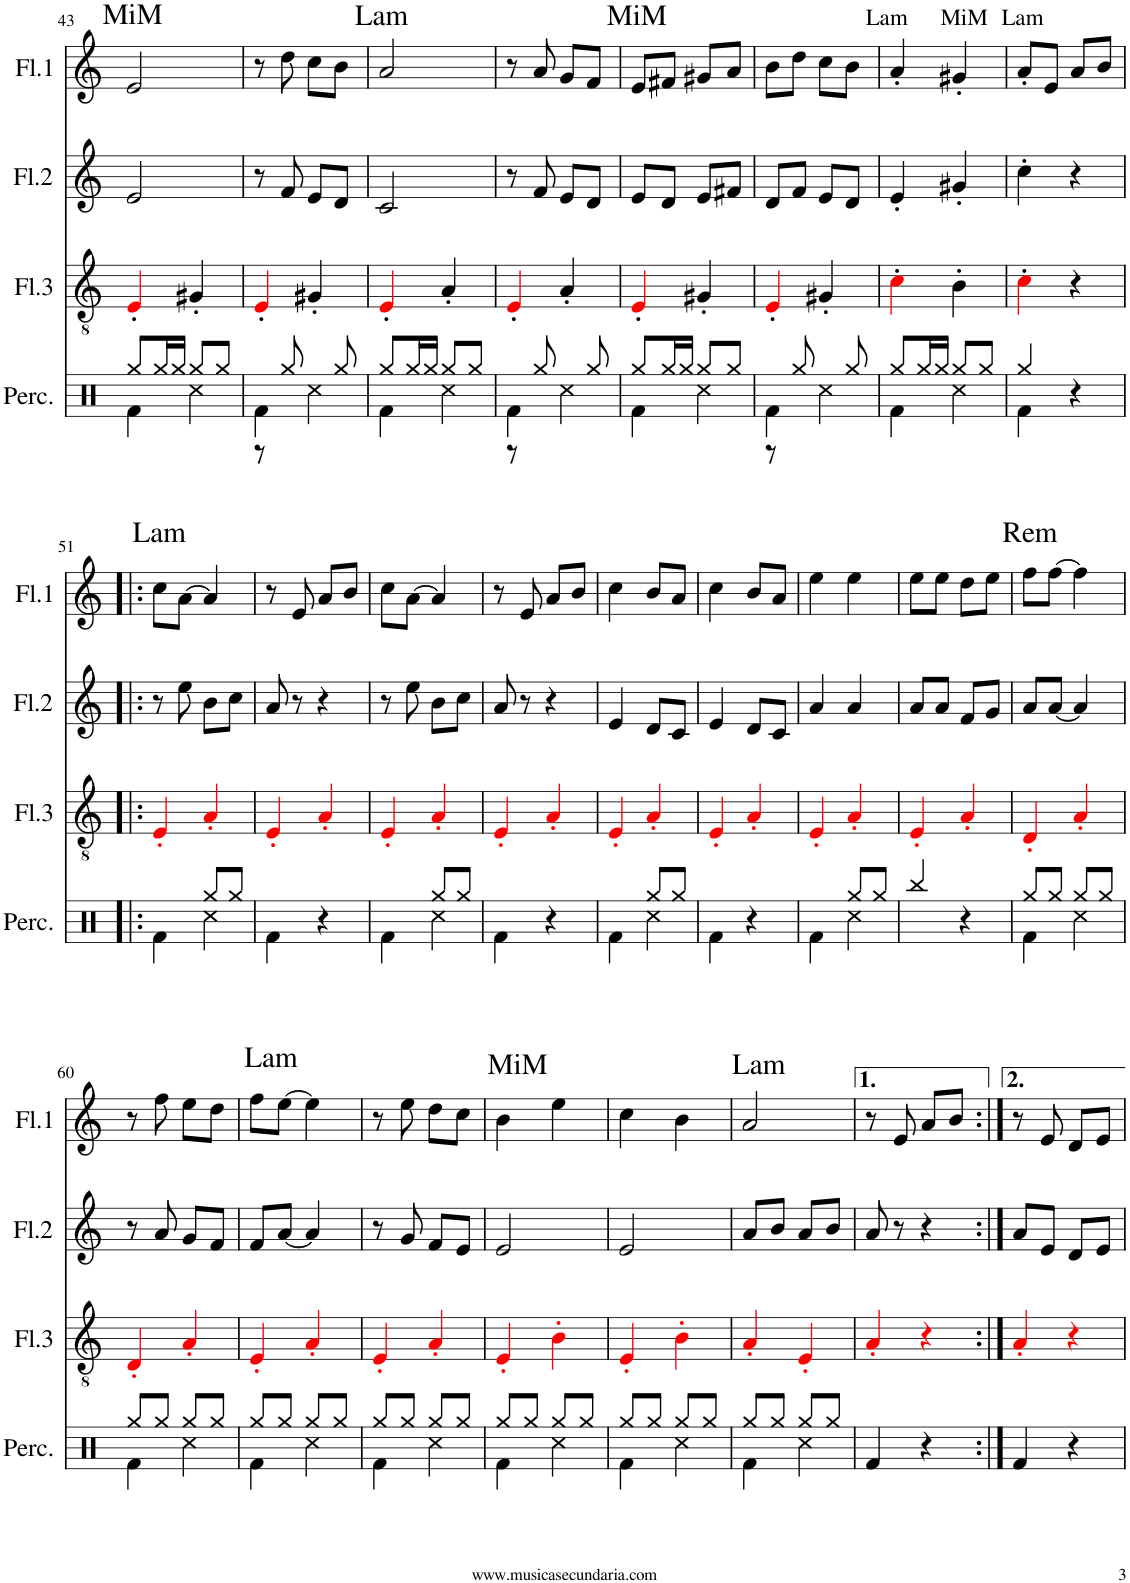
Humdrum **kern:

**kern	**kern	**kern	**kern
*part4	*part3	*part2	*part1
*staff4	*staff3	*staff2	*staff1
*I"Percusión	*I"Flauta Tenor	*I"Flauta 2	*I"Flauta 1
*I'Perc.	*I'Fl.3	*I'Fl.2	*I'Fl.1
!!LO:PB:g=z
*clefX	*clefGv2	*clefG2	*clefG2
*k[]	*k[]	*k[]	*k[]
*M2/4	*M2/4	*M2/4	*M2/4
=43	=43	=43	=43
*^	*	*	*
!	!	!	!	!LO:TX:a:t=MiM
4Rf\	8Rgg/L	4E'i/	2e/	2e/
.	16Rgg/L	.	.	.
.	16Rgg/JJ	.	.	.
4Rcc\	8Rgg/L	4G#X'/	.	.
.	8Rgg/J	.	.	.
=44	=44	=44	=44	=44
4Rf\	8r	4E'i/	8r	8r
.	8Rgg/	.	8f/	8dd\
4Rcc\	8ryy	4G#X'/	8e/L	8cc\L
.	8Rgg/	.	8d/J	8b\J
=45	=45	=45	=45	=45
!	!	!	!	!LO:TX:a:t=Lam
4Rf\	8Rgg/L	4E'i/	2c/	2a/
.	16Rgg/L	.	.	.
.	16Rgg/JJ	.	.	.
4Rcc\	8Rgg/L	4A'/	.	.
.	8Rgg/J	.	.	.
=46	=46	=46	=46	=46
4Rf\	8r	4E'i/	8r	8r
.	8Rgg/	.	8f/	8a/
4Rcc\	8ryy	4A'/	8e/L	8g/L
.	8Rgg/	.	8d/J	8f/J
=47	=47	=47	=47	=47
!	!	!	!	!LO:TX:a:t=MiM
4Rf\	8Rgg/L	4E'i/	8e/L	8e/L
.	16Rgg/L	.	8d/J	8f#X/J
.	16Rgg/JJ	.	.	.
4Rcc\	8Rgg/L	4G#X'/	8e/L	8g#X/L
.	8Rgg/J	.	8f#X/J	8a/J
=48	=48	=48	=48	=48
4Rf\	8r	4E'i/	8d/L	8b\L
.	8Rgg/	.	8f/J	8dd\J
4Rcc\	8ryy	4G#X'/	8e/L	8cc\L
.	8Rgg/	.	8d/J	8b\J
=49	=49	=49	=49	=49
!	!	!	!	!LO:TX:a:t=Lam
4Rf\	8Rgg/L	4c'i\	4e'/	4a'/
.	16Rgg/L	.	.	.
.	16Rgg/JJ	.	.	.
!	!	!	!	!LO:TX:a:t=MiM
4Rcc\	8Rgg/L	4B'\	4g#X'/	4g#X'/
.	8Rgg/J	.	.	.
=50	=50	=50	=50	=50
!	!	!	!	!LO:TX:a:t=Lam
4Rf\	4Rgg/	4c'i\	4cc'\	8a'/L
.	.	.	.	8e/J
4r	4ryy	4r	4r	8a/L
.	.	.	.	8b/J
!!LO:LB:g=z
=51!|:	=51!|:	=51!|:	=51!|:	=51!|:
!	!	!	!	!LO:TX:a:t=Lam
4Rf\	4ryy	4E'i/	8r	8cc\L
.	.	.	8ee\	[8a\J
4Rcc\	8Rgg/L	4A'i/	8b\L	4a/]
.	8Rgg/J	.	8cc\J	.
*v	*v	*	*	*
=52	=52	=52	=52
4Rf\	4E'i/	8a/	8r
.	.	8r	8e/
4r	4A'i/	4r	8a/L
.	.	.	8b/J
=53	=53	=53	=53
*^	*	*	*
4Rf\	4ryy	4E'i/	8r	8cc\L
.	.	.	8ee\	[8a\J
4Rcc\	8Rgg/L	4A'i/	8b\L	4a/]
.	8Rgg/J	.	8cc\J	.
*v	*v	*	*	*
=54	=54	=54	=54
4Rf\	4E'i/	8a/	8r
.	.	8r	8e/
4r	4A'i/	4r	8a/L
.	.	.	8b/J
=55	=55	=55	=55
*^	*	*	*
4Rf\	4ryy	4E'i/	4e/	4cc\
4Rcc\	8Rgg/L	4A'i/	8d/L	8b/L
.	8Rgg/J	.	8c/J	8a/J
*v	*v	*	*	*
=56	=56	=56	=56
4Rf\	4E'i/	4e/	4cc\
4r	4A'i/	8d/L	8b/L
.	.	8c/J	8a/J
=57	=57	=57	=57
*^	*	*	*
4Rf\	4ryy	4E'i/	4a/	4ee\
4Rcc\	8Rgg/L	4A'i/	4a/	4ee\
.	8Rgg/J	.	.	.
*v	*v	*	*	*
=58	=58	=58	=58
4Rbb/	4E'i/	8a/L	8ee\L
.	.	8a/J	8ee\J
4r	4A'i/	8f/L	8dd\L
.	.	8g/J	8ee\J
=59	=59	=59	=59
*^	*	*	*
!	!	!	!	!LO:TX:a:t=Rem
4Rf\	8Rgg/L	4D'i/	8a/L	8ff\L
.	8Rgg/J	.	[8a/J	[8ff\J
4Rcc\	8Rgg/L	4A'i/	4a/]	4ff\]
.	8Rgg/J	.	.	.
!!LO:LB:g=z
=60	=60	=60	=60	=60
4Rf\	8Rgg/L	4D'i/	8r	8r
.	8Rgg/J	.	8a/	8ff\
4Rcc\	8Rgg/L	4A'i/	8g/L	8ee\L
.	8Rgg/J	.	8f/J	8dd\J
=61	=61	=61	=61	=61
!	!	!	!	!LO:TX:a:t=Lam
4Rf\	8Rgg/L	4E'i/	8f/L	8ff\L
.	8Rgg/J	.	[8a/J	[8ee\J
4Rcc\	8Rgg/L	4A'i/	4a/]	4ee\]
.	8Rgg/J	.	.	.
=62	=62	=62	=62	=62
4Rf\	8Rgg/L	4E'i/	8r	8r
.	8Rgg/J	.	8g/	8ee\
4Rcc\	8Rgg/L	4A'i/	8f/L	8dd\L
.	8Rgg/J	.	8e/J	8cc\J
=63	=63	=63	=63	=63
!	!	!	!	!LO:TX:a:t=MiM
4Rf\	8Rgg/L	4E'i/	2e/	4b\
.	8Rgg/J	.	.	.
4Rcc\	8Rgg/L	4B'i\	.	4ee\
.	8Rgg/J	.	.	.
=64	=64	=64	=64	=64
4Rf\	8Rgg/L	4E'i/	2e/	4cc\
.	8Rgg/J	.	.	.
4Rcc\	8Rgg/L	4B'i\	.	4b\
.	8Rgg/J	.	.	.
=65	=65	=65	=65	=65
!	!	!	!	!LO:TX:a:t=Lam
4Rf\	8Rgg/L	4A'i/	8a/L	2a/
.	8Rgg/J	.	8b/J	.
4Rcc\	8Rgg/L	4E'i/	8a/L	.
.	8Rgg/J	.	8b/J	.
*v	*v	*	*	*
=66	=66	=66	=66
4Rf/	4A'i/	8a/	8r
.	.	8r	8e/
4r	4r	4r	8a/L
.	.	.	8b/J
=67:|!	=67:|!	=67:|!	=67:|!
4Rf/	4A'i/	8a/L	8r
.	.	8e/J	8e/
4r	4r	8d/L	8d/L
.	.	8e/J	8e/J
=	=	=	=
*-	*-	*-	*-
